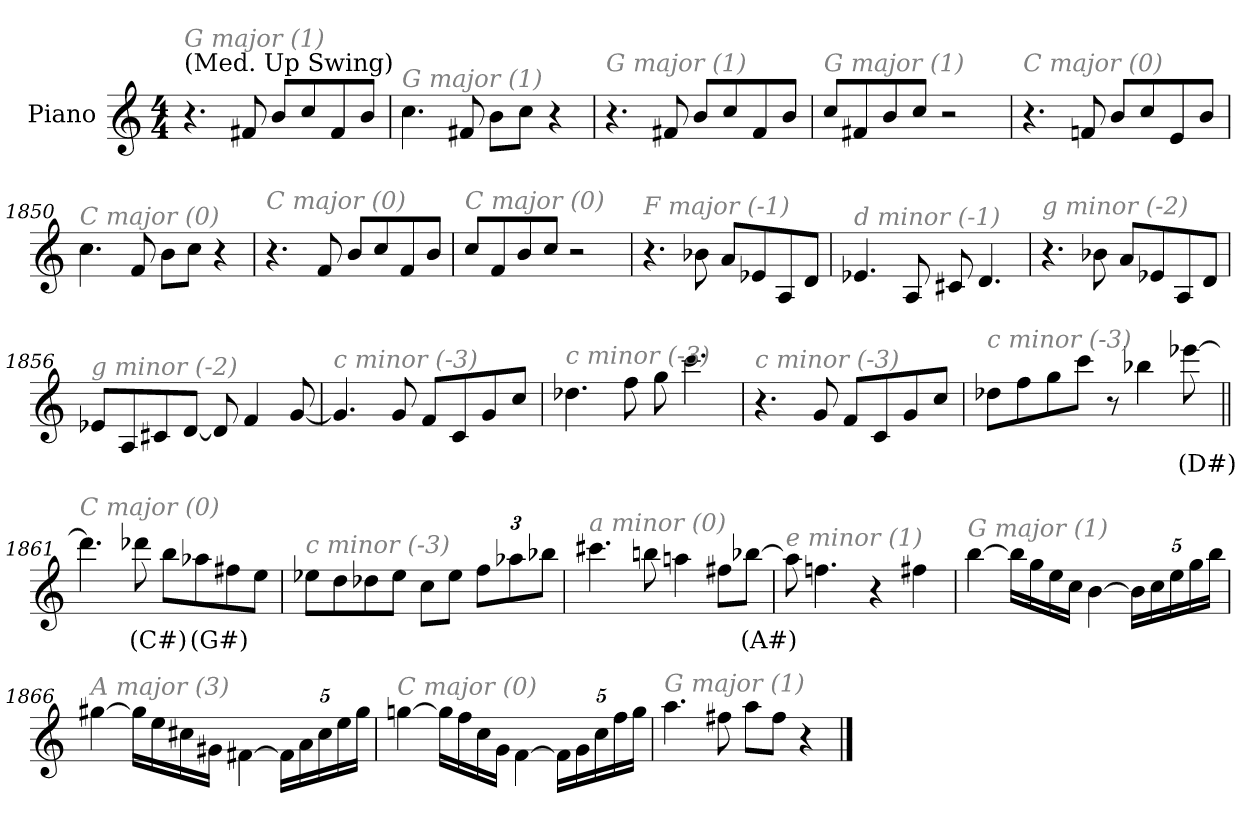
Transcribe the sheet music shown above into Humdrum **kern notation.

**kern	**text
*part1	*part1
*staff1	*staff1
*I"Piano	*
*I'Pno.	*
*clefG2	*
*k[]	*
*M4/4	*
=1	=1
!LO:TX:a:t=(Med. Up Swing)	!
!LO:TX:i:color=#808080:t=G major (1)	!
4.r	.
8f#X/	.
8b/L	.
8cc/	.
8f#/	.
8b/J	.
=1846	=1846
!LO:TX:i:color=#808080:t=G major (1)	!
4.cc\	.
8f#X/	.
8b\L	.
8cc\J	.
4r	.
=1847	=1847
!LO:TX:i:color=#808080:t=G major (1)	!
4.r	.
8f#X/	.
8b/L	.
8cc/	.
8f#/	.
8b/J	.
=1848	=1848
!LO:TX:i:color=#808080:t=G major (1)	!
8cc/L	.
8f#X/	.
8b/	.
8cc/J	.
2r	.
!!LO:LB:g=z
=1849	=1849
!LO:TX:i:color=#808080:t=C major (0)	!
4.r	.
8fn/	.
8b/L	.
8cc/	.
8e/	.
8b/J	.
=1850	=1850
!LO:TX:i:color=#808080:t=C major (0)	!
4.cc\	.
8f/	.
8b\L	.
8cc\J	.
4r	.
=1851	=1851
!LO:TX:i:color=#808080:t=C major (0)	!
4.r	.
8f/	.
8b/L	.
8cc/	.
8f/	.
8b/J	.
=1852	=1852
!LO:TX:i:color=#808080:t=C major (0)	!
8cc/L	.
8f/	.
8b/	.
8cc/J	.
2r	.
!!LO:LB:g=z
=1853	=1853
!LO:TX:i:color=#808080:t=F major (-1)	!
4.r	.
8b-X\	.
8a/L	.
8e-X/	.
8A/	.
8d/J	.
=1854	=1854
!LO:TX:i:color=#808080:t=d minor (-1)	!
4.e-X/	.
8A/	.
8c#X/	.
4.d/	.
=1855	=1855
!LO:TX:i:color=#808080:t=g minor (-2)	!
4.r	.
8b-X\	.
8a/L	.
8e-X/	.
8A/	.
8d/J	.
=1856	=1856
!LO:TX:i:color=#808080:t=g minor (-2)	!
8e-X/L	.
8A/	.
8c#X/	.
[8d/J	.
8d/]	.
4f/	.
[8g/	.
!!LO:LB:g=z
=1857	=1857
!LO:TX:i:color=#808080:t=c minor (-3)	!
4.g/]	.
8g/	.
8f/L	.
8c/	.
8g/	.
8cc/J	.
=1858	=1858
!LO:TX:i:color=#808080:t=c minor (-3)	!
4.dd-X\	.
8ff\	.
8gg\	.
4.ccc\	.
=1859	=1859
!LO:TX:i:color=#808080:t=c minor (-3)	!
4.r	.
8g/	.
8f/L	.
8c/	.
8g/	.
8cc/J	.
=1860	=1860
!LO:TX:i:color=#808080:t=c minor (-3)	!
8dd-X\L	.
8ff\	.
8gg\	.
8ccc\J	.
8r	.
4bb-X\	.
[8eee-Xi\	(D#)
!!LO:LB:g=z
=1861||	=1861||
!LO:TX:i:color=#808080:t=C major (0)	!
4.ddd#\]	.
8ddd-Xi\	(C#)
8bb\L	.
8aa-Xi\	(G#)
8ff#X\	.
8ee\J	.
=1862	=1862
!LO:TX:i:color=#808080:t=c minor (-3)	!
8ee-X\L	.
8dd\	.
8dd-X\	.
8ee-\J	.
8cc\L	.
8ee-\J	.
*Xbrackettup	*
12ff\L	.
12aa-X\	.
12bb-X\J	.
=1863	=1863
!LO:TX:i:color=#808080:t=a minor (0)	!
4.ccc#X\	.
8bbn\	.
4aan\	.
8ff#X\L	.
[8bb-Xi\J	(A#)
=1864	=1864
!LO:TX:i:color=#808080:t=e minor (1)	!
8aa#\]	.
4.ffn\	.
4r	.
4ff#X\	.
!!LO:LB:g=z
=1865	=1865
!LO:TX:i:color=#808080:t=G major (1)	!
[4bb\	.
16bb\LL]	.
16gg\	.
16ee\	.
16cc\JJ	.
[4b\	.
20b\LL]	.
20cc\	.
20ee\	.
20gg\	.
20bb\JJ	.
=1866	=1866
!LO:TX:i:color=#808080:t=A major (3)	!
[4gg#X\	.
16gg#\LL]	.
16ee\	.
16cc#X\	.
16g#X\JJ	.
[4f#X\	.
20f#\LL]	.
20a\	.
20cc#\	.
20ee\	.
20gg#\JJ	.
=1867	=1867
!LO:TX:i:color=#808080:t=C major (0)	!
[4ggn\	.
16gg\LL]	.
16ff\	.
16cc\	.
16g\JJ	.
[4f\	.
20f\LL]	.
20g\	.
20cc\	.
20ff\	.
20gg\JJ	.
!!LO:LB:g=z
=1868	=1868
!LO:TX:i:color=#808080:t=G major (1)	!
4.aa\	.
8ff#X\	.
8aa\L	.
8ff#\J	.
4r	.
==	==
*-	*-
